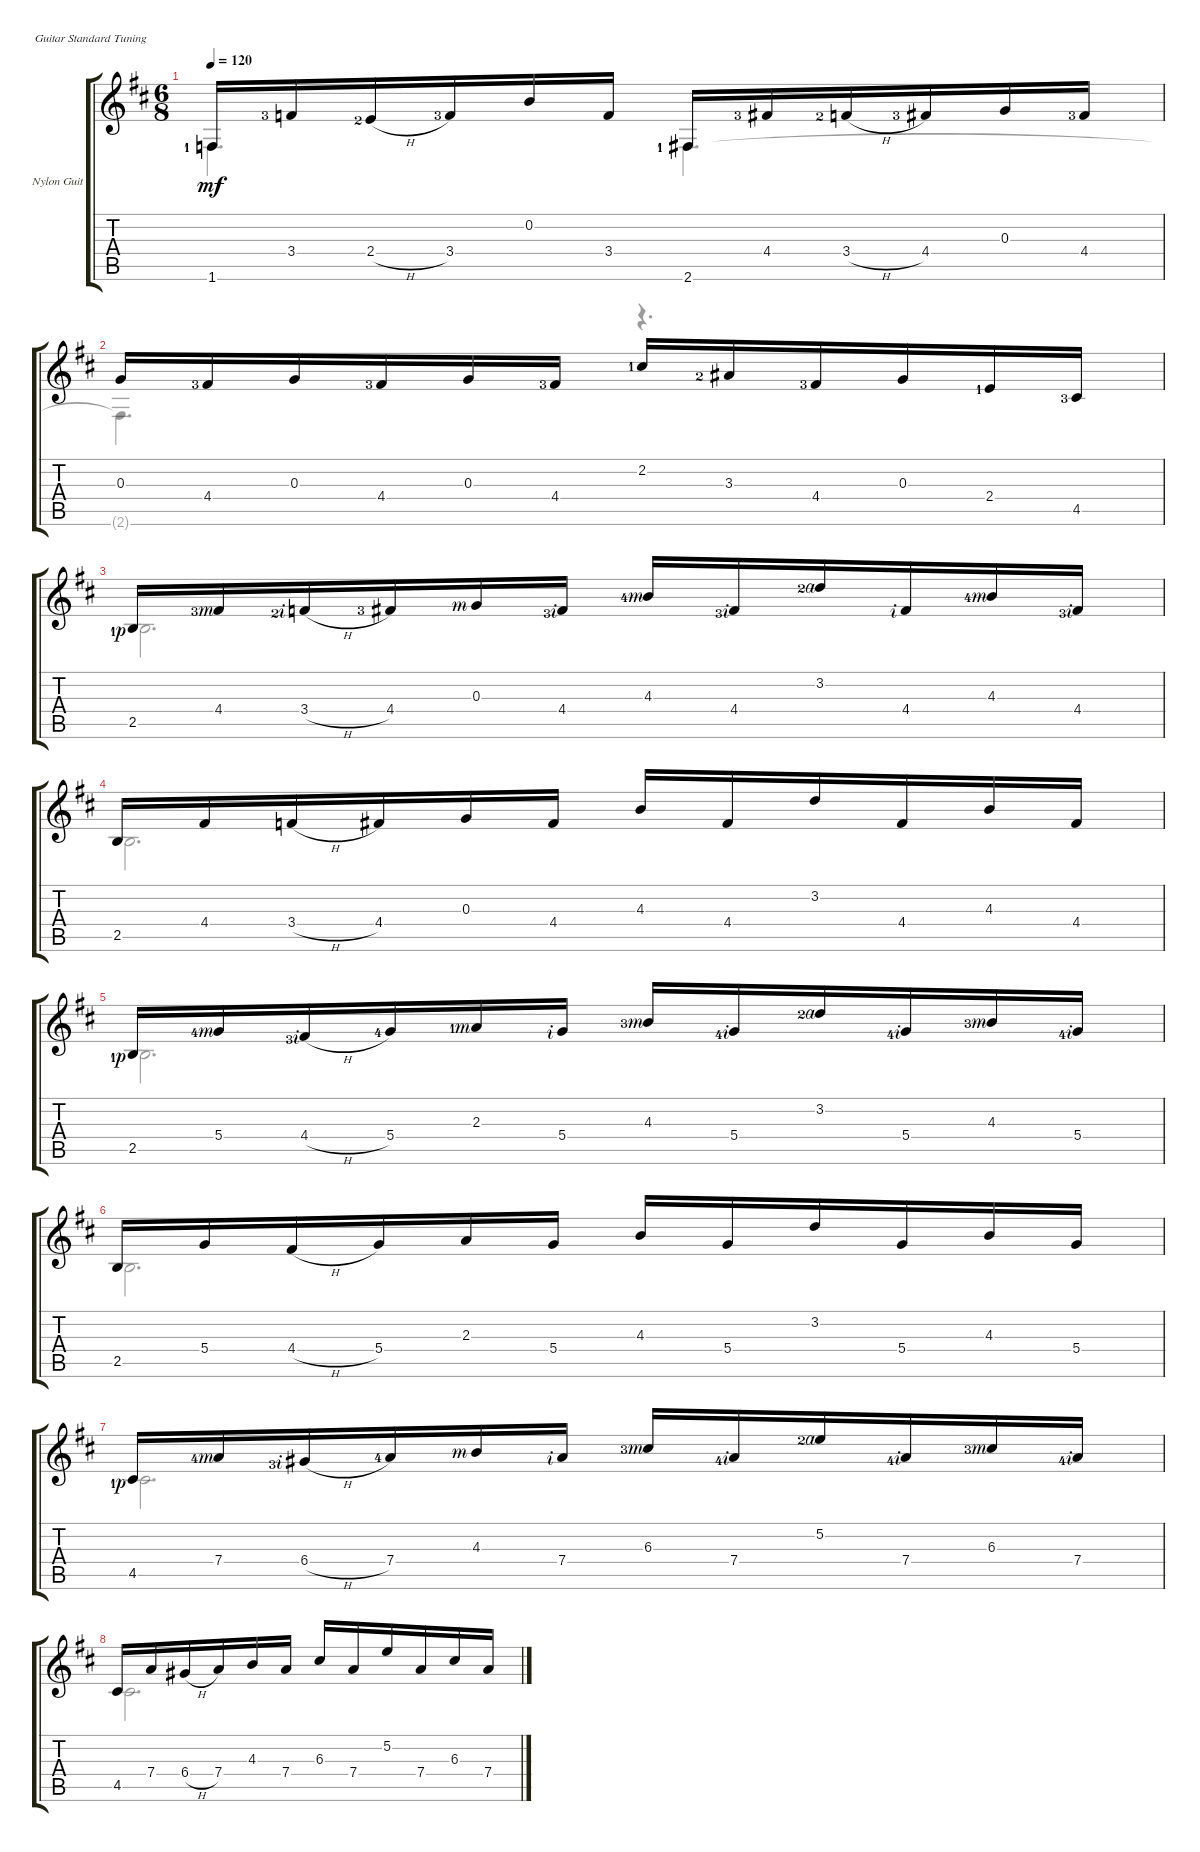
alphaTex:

\defaultSystemsLayout 4
\bracketExtendMode groupsimilarinstruments
\firstSystemTrackNameOrientation horizontal
\otherSystemsTrackNameOrientation horizontal
\track ("Nylon Guitar" "Nylon Guit") {instrument acousticguitarsteel}
\staff {score tabs}
\tuning (E4 B3 G3 D3 A2 E2)
\voice
\ts (6 8)
\tempo 120
\clef g2
\ks d
1.6{lf 2}.16{dy mf} 3.4{lf 4}.16 2.4{h lf 3}.16 3.4{lf 4}.16 0.2.16 3.4.16 2.6{lf 2}.16 4.4{lf 4}.16 3.4{h lf 3}.16 4.4{lf 4}.16 0.3.16 4.4{lf 4}.16 |
0.3.16 4.4{lf 4}.16 0.3.16 4.4{lf 4}.16 0.3.16 4.4{lf 4}.16 2.2{lf 2}.16 3.3{lf 3}.16 4.4{lf 4}.16 0.3.16 2.4{lf 2}.16 4.5{lf 4}.16 |
2.5{lf 2 rf 1}.16 4.4{lf 4 rf 3}.16 3.4{h lf 3 rf 2}.16 4.4{lf 4}.16 0.3{rf 3}.16 4.4{lf 4 rf 2}.16 4.3{lf 5 rf 3}.16 4.4{lf 4 rf 2}.16 3.2{lf 3 rf 4}.16 4.4{rf 2}.16 4.3{lf 5 rf 3}.16 4.4{lf 4 rf 2}.16 |
2.5.16 4.4.16 3.4{h}.16 4.4.16 0.3.16 4.4.16 4.3.16 4.4.16 3.2.16 4.4.16 4.3.16 4.4.16 |
2.5{lf 2 rf 1}.16 5.4{lf 5 rf 3}.16 4.4{h lf 4 rf 2}.16 5.4{lf 5}.16 2.3{lf 2 rf 3}.16 5.4{rf 2}.16 4.3{lf 4 rf 3}.16 5.4{lf 5 rf 2}.16 3.2{lf 3 rf 4}.16 5.4{lf 5 rf 2}.16 4.3{lf 4 rf 3}.16 5.4{lf 5 rf 2}.16 |
2.5.16 5.4.16 4.4{h}.16 5.4.16 2.3.16 5.4.16 4.3.16 5.4.16 3.2.16 5.4.16 4.3.16 5.4.16 |
4.5{lf 2 rf 1}.16 7.4{lf 5 rf 3}.16 6.4{h lf 4 rf 2}.16 7.4{lf 5}.16 4.3{rf 3}.16 7.4{rf 2}.16 6.3{lf 4 rf 3}.16 7.4{lf 5 rf 2}.16 5.2{lf 3 rf 4}.16 7.4{lf 5 rf 2}.16 6.3{lf 4 rf 3}.16 7.4{lf 5 rf 2}.16 |
4.5.16 7.4.16 6.4{h}.16 7.4.16 4.3.16 7.4.16 6.3.16 7.4.16 5.2.16 7.4.16 6.3.16 7.4.16
\voice
\clef g2
\ottava regular
\simile none
\ks d
1.6{lf 2}.4{d dy mf} 2.6{lf 2}.4{d} |
2.6{t}.4{d} r.4{d} |
2.5{lf 2 rf 1}.2{d} |
2.5.2{d} |
2.5{lf 2 rf 1}.2{d} |
2.5.2{d} |
4.5{lf 2 rf 1}.2{d} |
4.5.2{d}
